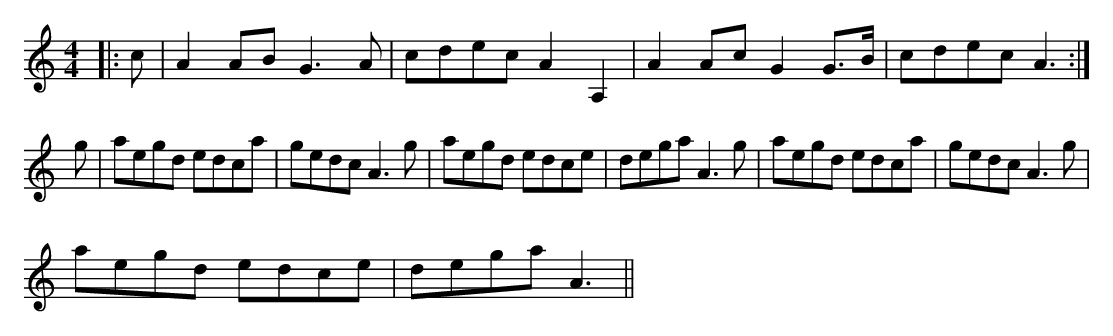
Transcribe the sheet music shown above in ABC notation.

X:1
M:4/4
K:Amin
|:c|A2AB G3A|cdec A2A,2|A2Ac G2 G>B|cdec A3:|
g|aegd edca|gedc A3g|aegd edce|dega A3g|aegd edca|gedc A3g|
aegd edce|dega A3||
